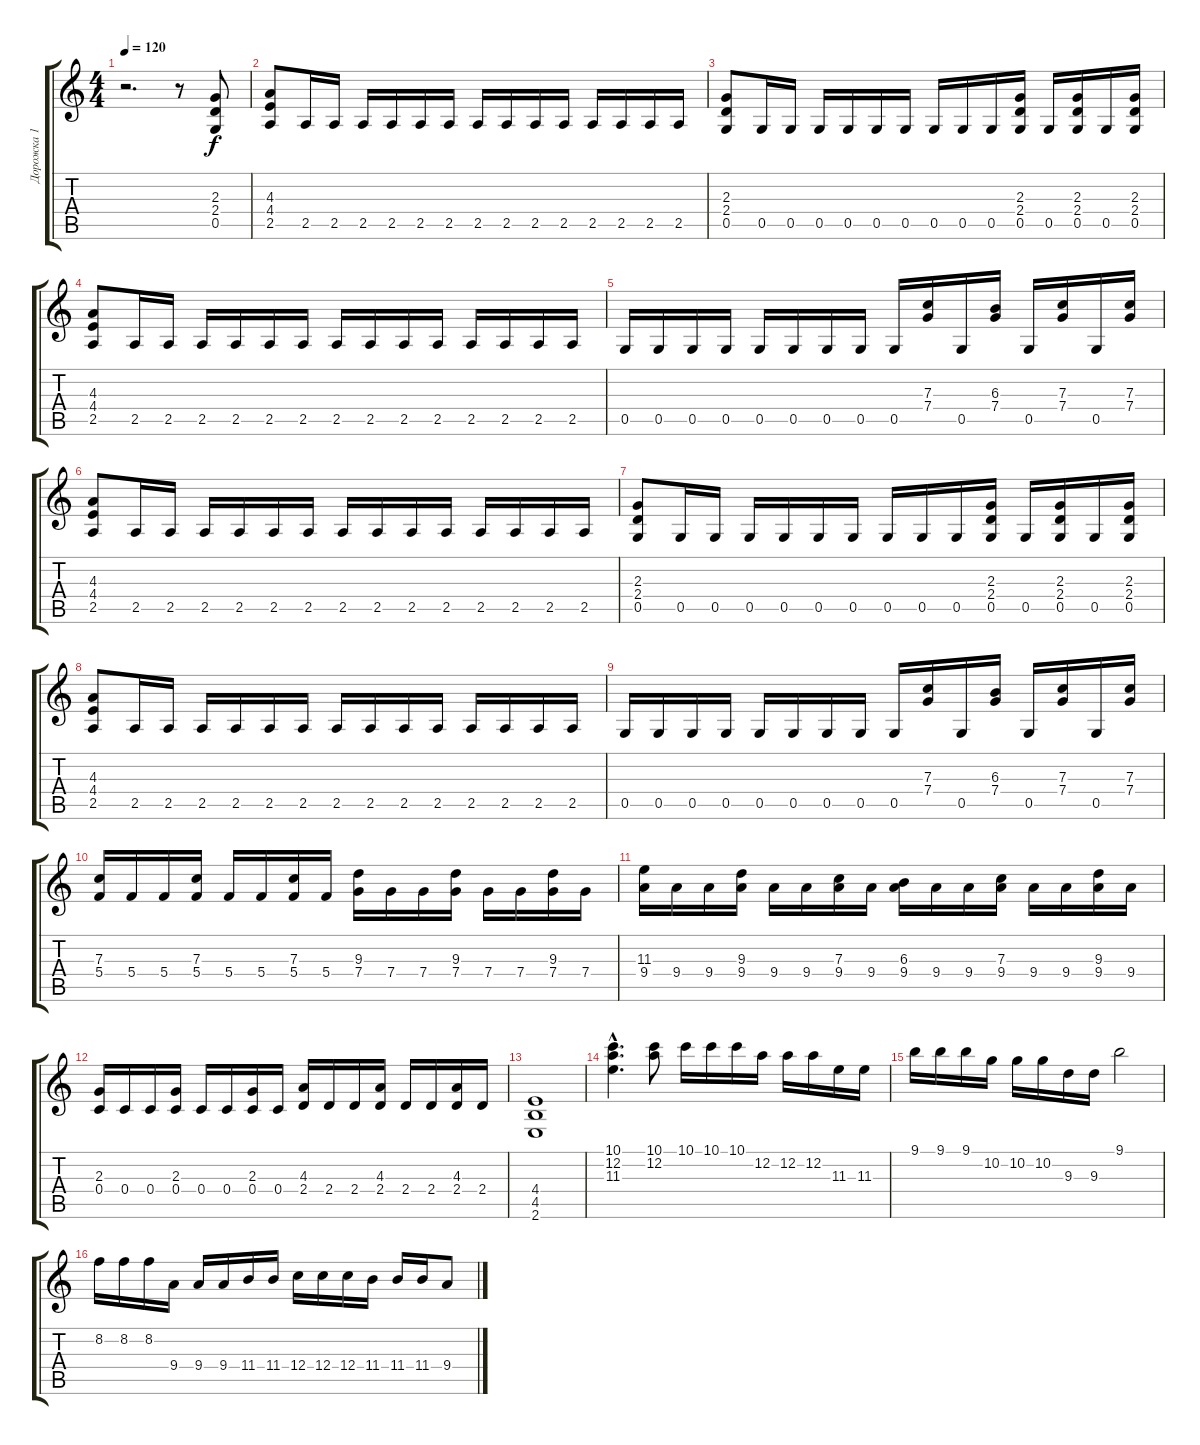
\track ("Дорожка 1" "Дорожка 1") {instrument distortionguitar}
\staff {score tabs}
\tuning (D4 A3 F3 C3 G2 D2) {hide}
\ts (4 4)
\tempo 120
\clef g2
\ks c
r.2{d dy f} r.8 (2.3 2.4 0.5).8 |
(4.3 4.4 2.5).8 2.5.16 2.5.16 2.5.16 2.5.16 2.5.16 2.5.16 2.5.16 2.5.16 2.5.16 2.5.16 2.5.16 2.5.16 2.5.16 2.5.16 |
(2.3 2.4 0.5).8 0.5.16 0.5.16 0.5.16 0.5.16 0.5.16 0.5.16 0.5.16 0.5.16 0.5.16 (2.3 2.4 0.5).16 0.5.16 (2.3 2.4 0.5).16 0.5.16 (2.3 2.4 0.5).16 |
(4.3 4.4 2.5).8 2.5.16 2.5.16 2.5.16 2.5.16 2.5.16 2.5.16 2.5.16 2.5.16 2.5.16 2.5.16 2.5.16 2.5.16 2.5.16 2.5.16 |
0.5.16 0.5.16 0.5.16 0.5.16 0.5.16 0.5.16 0.5.16 0.5.16 0.5.16 (7.3 7.4).16 0.5.16 (6.3 7.4).16 0.5.16 (7.3 7.4).16 0.5.16 (7.3 7.4).16 |
(4.3 4.4 2.5).8 2.5.16 2.5.16 2.5.16 2.5.16 2.5.16 2.5.16 2.5.16 2.5.16 2.5.16 2.5.16 2.5.16 2.5.16 2.5.16 2.5.16 |
(2.3 2.4 0.5).8 0.5.16 0.5.16 0.5.16 0.5.16 0.5.16 0.5.16 0.5.16 0.5.16 0.5.16 (2.3 2.4 0.5).16 0.5.16 (2.3 2.4 0.5).16 0.5.16 (2.3 2.4 0.5).16 |
(4.3 4.4 2.5).8 2.5.16 2.5.16 2.5.16 2.5.16 2.5.16 2.5.16 2.5.16 2.5.16 2.5.16 2.5.16 2.5.16 2.5.16 2.5.16 2.5.16 |
0.5.16 0.5.16 0.5.16 0.5.16 0.5.16 0.5.16 0.5.16 0.5.16 0.5.16 (7.3 7.4).16 0.5.16 (6.3 7.4).16 0.5.16 (7.3 7.4).16 0.5.16 (7.3 7.4).16 |
(7.3 5.4).16 5.4.16 5.4.16 (7.3 5.4).16 5.4.16 5.4.16 (7.3 5.4).16 5.4.16 (9.3 7.4).16 7.4.16 7.4.16 (9.3 7.4).16 7.4.16 7.4.16 (9.3 7.4).16 7.4.16 |
(11.3 9.4).16 9.4.16 9.4.16 (9.3 9.4).16 9.4.16 9.4.16 (7.3 9.4).16 9.4.16 (6.3 9.4).16 9.4.16 9.4.16 (7.3 9.4).16 9.4.16 9.4.16 (9.3 9.4).16 9.4.16 |
(2.3 0.4).16 0.4.16 0.4.16 (2.3 0.4).16 0.4.16 0.4.16 (2.3 0.4).16 0.4.16 (4.3 2.4).16 2.4.16 2.4.16 (4.3 2.4).16 2.4.16 2.4.16 (4.3 2.4).16 2.4.16 |
(4.4 4.5 2.6).1 |
(10.1{hac} 12.2{hac} 11.3{hac}).4{d} (10.1 12.2).8 10.1.16 10.1.16 10.1.16 12.2.16 12.2.16 12.2.16 11.3.16 11.3.16 |
9.1.16 9.1.16 9.1.16 10.2.16 10.2.16 10.2.16 9.3.16 9.3.16 9.1.2 |
8.2.16 8.2.16 8.2.16 9.4.16 9.4.16 9.4.16 11.4.16 11.4.16 12.4.16 12.4.16 12.4.16 11.4.16 11.4.16 11.4.16 9.4.8
